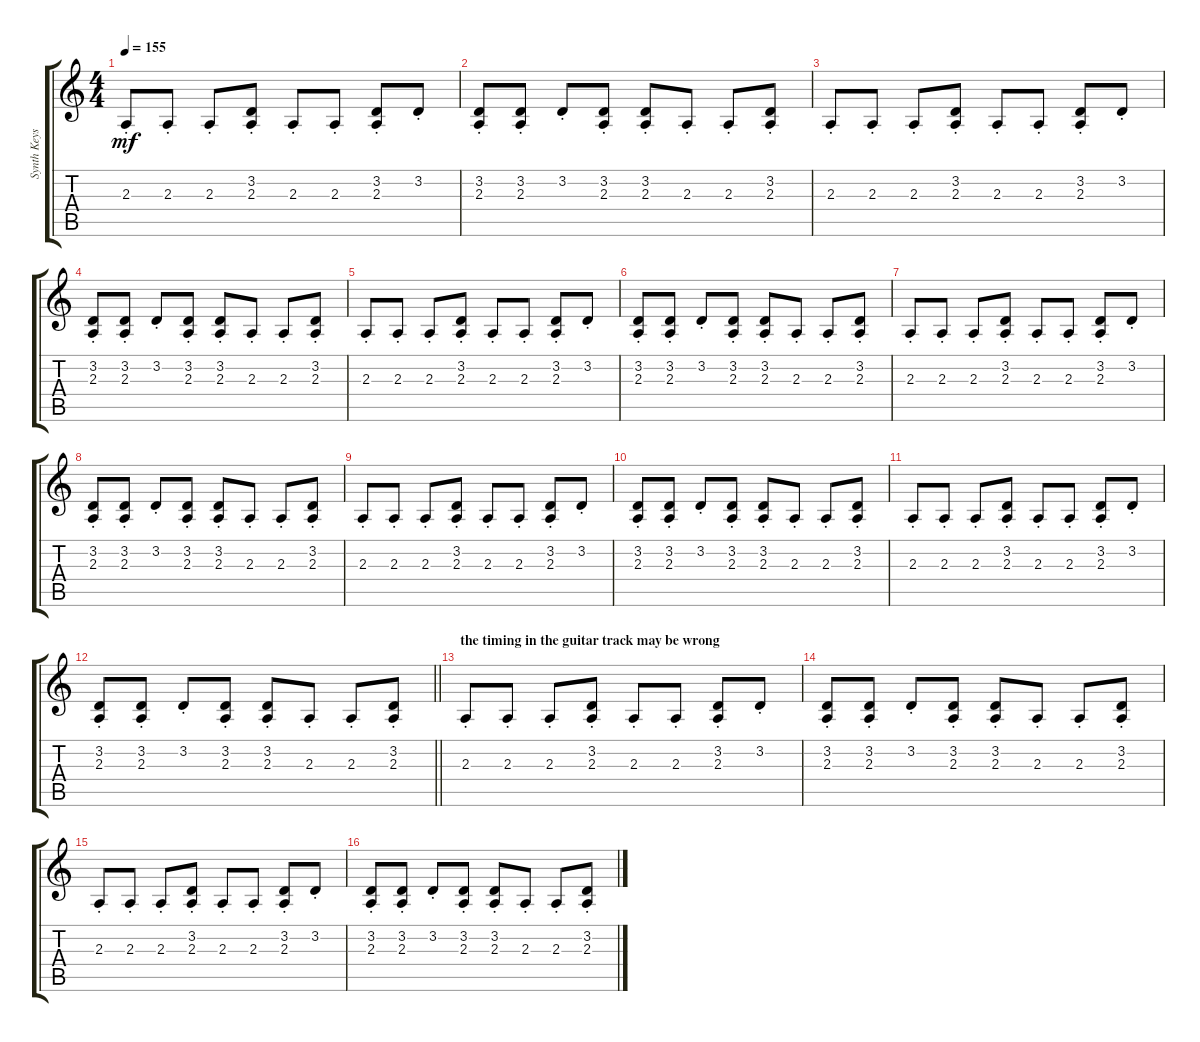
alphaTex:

\track ("Synth Keys" "Synth Keys") {instrument lead2sawtooth}
\staff {score tabs}
\tuning (E4 B3 G3 D3 A2 E2) {hide}
\ts (4 4)
\tempo 155
\clef g2
\ks c
2.3{st}.8{dy mf} 2.3{st}.8 2.3{st}.8 (3.2{st} 2.3{st}).8 2.3{st}.8 2.3{st}.8 (3.2{st} 2.3{st}).8 3.2{st}.8 |
(3.2{st} 2.3{st}).8 (3.2{st} 2.3{st}).8 3.2{st}.8 (3.2{st} 2.3{st}).8 (3.2{st} 2.3{st}).8 2.3{st}.8 2.3{st}.8 (3.2{st} 2.3{st}).8 |
2.3{st}.8 2.3{st}.8 2.3{st}.8 (3.2{st} 2.3{st}).8 2.3{st}.8 2.3{st}.8 (3.2{st} 2.3{st}).8 3.2{st}.8 |
(3.2{st} 2.3{st}).8 (3.2{st} 2.3{st}).8 3.2{st}.8 (3.2{st} 2.3{st}).8 (3.2{st} 2.3{st}).8 2.3{st}.8 2.3{st}.8 (3.2{st} 2.3{st}).8 |
2.3{st}.8 2.3{st}.8 2.3{st}.8 (3.2{st} 2.3{st}).8 2.3{st}.8 2.3{st}.8 (3.2{st} 2.3{st}).8 3.2{st}.8 |
(3.2{st} 2.3{st}).8 (3.2{st} 2.3{st}).8 3.2{st}.8 (3.2{st} 2.3{st}).8 (3.2{st} 2.3{st}).8 2.3{st}.8 2.3{st}.8 (3.2{st} 2.3{st}).8 |
2.3{st}.8 2.3{st}.8 2.3{st}.8 (3.2{st} 2.3{st}).8 2.3{st}.8 2.3{st}.8 (3.2{st} 2.3{st}).8 3.2{st}.8 |
(3.2{st} 2.3{st}).8 (3.2{st} 2.3{st}).8 3.2{st}.8 (3.2{st} 2.3{st}).8 (3.2{st} 2.3{st}).8 2.3{st}.8 2.3{st}.8 (3.2{st} 2.3{st}).8 |
2.3{st}.8 2.3{st}.8 2.3{st}.8 (3.2{st} 2.3{st}).8 2.3{st}.8 2.3{st}.8 (3.2{st} 2.3{st}).8 3.2{st}.8 |
(3.2{st} 2.3{st}).8 (3.2{st} 2.3{st}).8 3.2{st}.8 (3.2{st} 2.3{st}).8 (3.2{st} 2.3{st}).8 2.3{st}.8 2.3{st}.8 (3.2{st} 2.3{st}).8 |
2.3{st}.8 2.3{st}.8 2.3{st}.8 (3.2{st} 2.3{st}).8 2.3{st}.8 2.3{st}.8 (3.2{st} 2.3{st}).8 3.2{st}.8 |
\barLineRight lightlight
(3.2{st} 2.3{st}).8 (3.2{st} 2.3{st}).8 3.2{st}.8 (3.2{st} 2.3{st}).8 (3.2{st} 2.3{st}).8 2.3{st}.8 2.3{st}.8 (3.2{st} 2.3{st}).8 |
\section ("" "the timing in the guitar track may be wrong")
2.3{st}.8 2.3{st}.8 2.3{st}.8 (3.2{st} 2.3{st}).8 2.3{st}.8 2.3{st}.8 (3.2{st} 2.3{st}).8 3.2{st}.8 |
(3.2{st} 2.3{st}).8 (3.2{st} 2.3{st}).8 3.2{st}.8 (3.2{st} 2.3{st}).8 (3.2{st} 2.3{st}).8 2.3{st}.8 2.3{st}.8 (3.2{st} 2.3{st}).8 |
2.3{st}.8 2.3{st}.8 2.3{st}.8 (3.2{st} 2.3{st}).8 2.3{st}.8 2.3{st}.8 (3.2{st} 2.3{st}).8 3.2{st}.8 |
(3.2{st} 2.3{st}).8 (3.2{st} 2.3{st}).8 3.2{st}.8 (3.2{st} 2.3{st}).8 (3.2{st} 2.3{st}).8 2.3{st}.8 2.3{st}.8 (3.2{st} 2.3{st}).8
